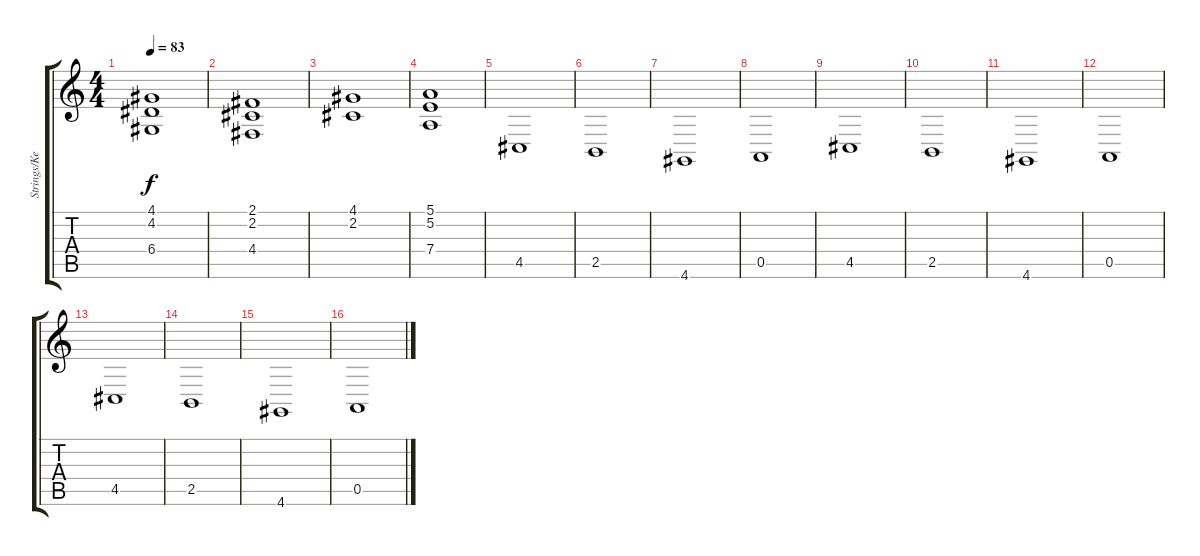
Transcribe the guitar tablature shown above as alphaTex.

\track ("Strings/Keyboard" "Strings/Ke") {instrument stringensemble2}
\staff {score tabs}
\tuning (E4 B3 G3 D3 A2 E2) {hide}
\ts (4 4)
\tempo 83
\clef g2
\ks c
(4.1 4.2 6.4).1{dy f} |
(2.1 2.2 4.4).1 |
(4.1 2.2).1 |
(5.1 5.2 7.4).1 |
4.5.1 |
2.5.1 |
4.6.1 |
0.5.1 |
4.5.1 |
2.5.1 |
4.6.1 |
0.5.1 |
4.5.1 |
2.5.1 |
4.6.1 |
0.5.1
